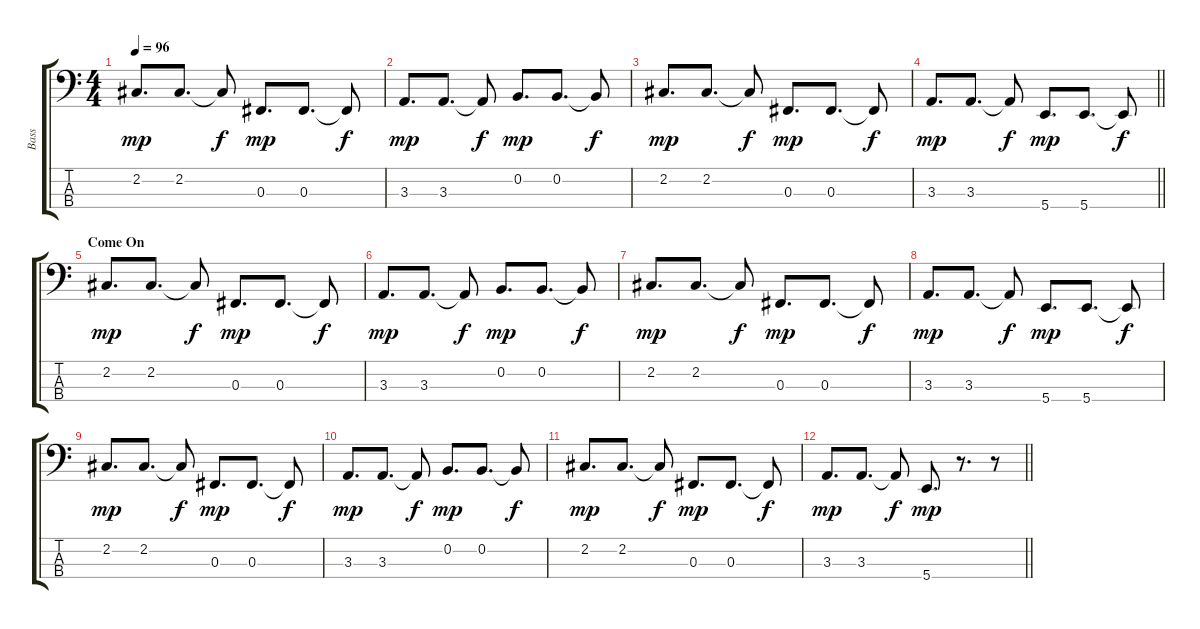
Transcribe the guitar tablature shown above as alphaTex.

\track ("Bass" "Bass") {instrument electricbasspick}
\staff {score tabs}
\tuning (E2 B1 Gb1 B0) {hide}
\ts (4 4)
\tempo 96
\clef f4
\ks c
2.2.8{d dy mp} 2.2.8{d} 2.2{t}.8{dy f} 0.3.8{d dy mp} 0.3.8{d} 0.3{t}.8{dy f} |
3.3.8{d dy mp} 3.3.8{d} 3.3{t}.8{dy f} 0.2.8{d dy mp} 0.2.8{d} 0.2{t}.8{dy f} |
2.2.8{d dy mp} 2.2.8{d} 2.2{t}.8{dy f} 0.3.8{d dy mp} 0.3.8{d} 0.3{t}.8{dy f} |
\barLineRight lightlight
3.3.8{d dy mp} 3.3.8{d} 3.3{t}.8{dy f} 5.4.8{d dy mp} 5.4.8{d} 5.4{t}.8{dy f} |
\section ("" "Come On")
2.2.8{d dy mp} 2.2.8{d} 2.2{t}.8{dy f} 0.3.8{d dy mp} 0.3.8{d} 0.3{t}.8{dy f} |
3.3.8{d dy mp} 3.3.8{d} 3.3{t}.8{dy f} 0.2.8{d dy mp} 0.2.8{d} 0.2{t}.8{dy f} |
2.2.8{d dy mp} 2.2.8{d} 2.2{t}.8{dy f} 0.3.8{d dy mp} 0.3.8{d} 0.3{t}.8{dy f} |
3.3.8{d dy mp} 3.3.8{d} 3.3{t}.8{dy f} 5.4.8{d dy mp} 5.4.8{d} 5.4{t}.8{dy f} |
2.2.8{d dy mp} 2.2.8{d} 2.2{t}.8{dy f} 0.3.8{d dy mp} 0.3.8{d} 0.3{t}.8{dy f} |
3.3.8{d dy mp} 3.3.8{d} 3.3{t}.8{dy f} 0.2.8{d dy mp} 0.2.8{d} 0.2{t}.8{dy f} |
2.2.8{d dy mp} 2.2.8{d} 2.2{t}.8{dy f} 0.3.8{d dy mp} 0.3.8{d} 0.3{t}.8{dy f} |
\barLineRight lightlight
3.3.8{d dy mp} 3.3.8{d} 3.3{t}.8{dy f} 5.4.8{d dy mp} r.8{d} r.8
